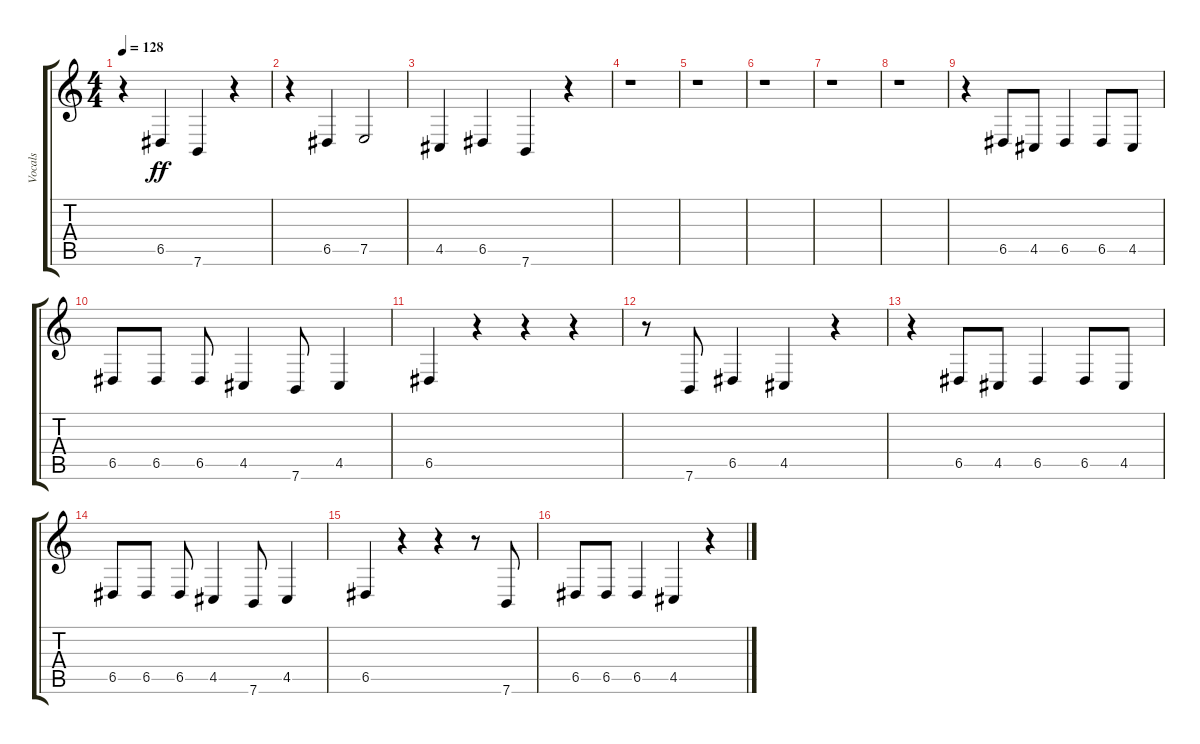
\track ("Vocals" "Vocals") {instrument clarinet}
\staff {score tabs}
\tuning (E4 B3 G3 D3 A2 E2) {hide}
\ts (4 4)
\tempo 128
\clef g2
\ks c
r.4{dy ff} 6.5.4 7.6.4 r.4 |
r.4 6.5.4 7.5.2 |
4.5.4 6.5.4 7.6.4 r.4 |
r.1 |
r.1 |
r.1 |
r.1 |
r.1 |
r.4 6.5.8 4.5.8 6.5.4 6.5.8 4.5.8 |
6.5.8 6.5.8 6.5.8 4.5.4 7.6.8 4.5.4 |
6.5.4 r.4 r.4 r.4 |
r.8 7.6.8 6.5.4 4.5.4 r.4 |
r.4 6.5.8 4.5.8 6.5.4 6.5.8 4.5.8 |
6.5.8 6.5.8 6.5.8 4.5.4 7.6.8 4.5.4 |
6.5.4 r.4 r.4 r.8 7.6.8 |
6.5.8 6.5.8 6.5.4 4.5.4 r.4
